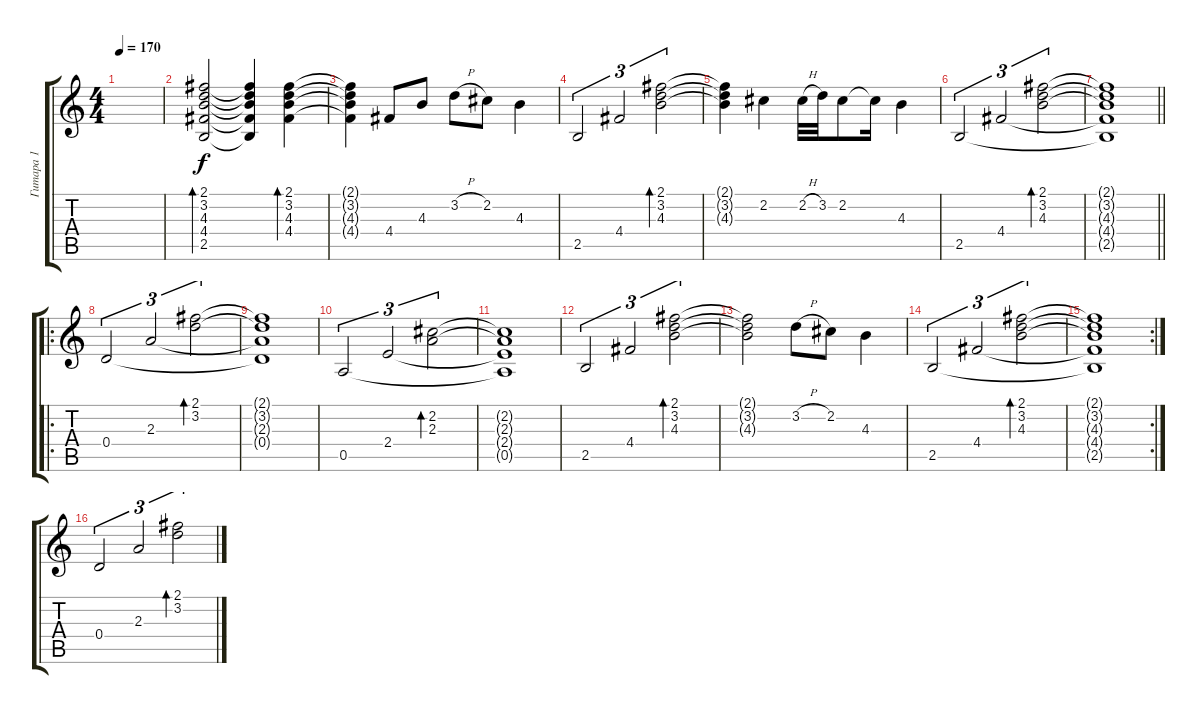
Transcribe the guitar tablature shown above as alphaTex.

\track ("Гитара 1" "Гитара 1") {instrument distortionguitar}
\staff {score tabs}
\tuning (E4 B3 G3 D3 A2 E2) {hide}
\ts (4 4)
\tempo 170
\clef g2
\ks c
|
(2.1 3.2 4.3 4.4 2.5).2{bd 240 instrument electricguitarclean} (2.1{t} 3.2{t} 4.3{t} 4.4{t} 2.5{t}).4 (2.1 3.2 4.3 4.4).4{bd 240} |
(2.1{t} 3.2{t} 4.3{t} 4.4{t}).4 4.4.8 4.3.8 3.2{h}.8 2.2.8 4.3.4 |
2.5.2{tu (3 2)} 4.4.2{tu (3 2)} (2.1 3.2 4.3).2{tu (3 2) bd 240} |
(2.1{t} 3.2{t} 4.3{t}).4 2.2.4 2.2{h}.32 3.2.32 2.2.8 2.2{t}.16 4.3.4 |
2.5.2{tu (3 2)} 4.4.2{tu (3 2)} (2.1 3.2 4.3).2{tu (3 2) bd 240} |
\barLineRight lightlight
(2.1{t} 3.2{t} 4.3{t} 4.4{t} 2.5{t}).1 |
\ro
0.4.2{tu (3 2)} 2.3.2{tu (3 2)} (2.1 3.2).2{tu (3 2) bd 240} |
(2.1{t} 3.2{t} 2.3{t} 0.4{t}).1 |
0.5.2{tu (3 2)} 2.4.2{tu (3 2)} (2.2 2.3).2{tu (3 2) bd 240} |
(2.2{t} 2.3{t} 2.4{t} 0.5{t}).1 |
2.5.2{tu (3 2)} 4.4.2{tu (3 2)} (2.1 3.2 4.3).2{tu (3 2) bd 240} |
(2.1{t} 3.2{t} 4.3{t}).2 3.2{h}.8 2.2.8 4.3.4 |
2.5.2{tu (3 2)} 4.4.2{tu (3 2)} (2.1 3.2 4.3).2{tu (3 2) bd 240} |
\rc 2
(2.1{t} 3.2{t} 4.3{t} 4.4{t} 2.5{t}).1 |
0.4.2{tu (3 2)} 2.3.2{tu (3 2)} (2.1 3.2).2{tu (3 2) bd 240}
